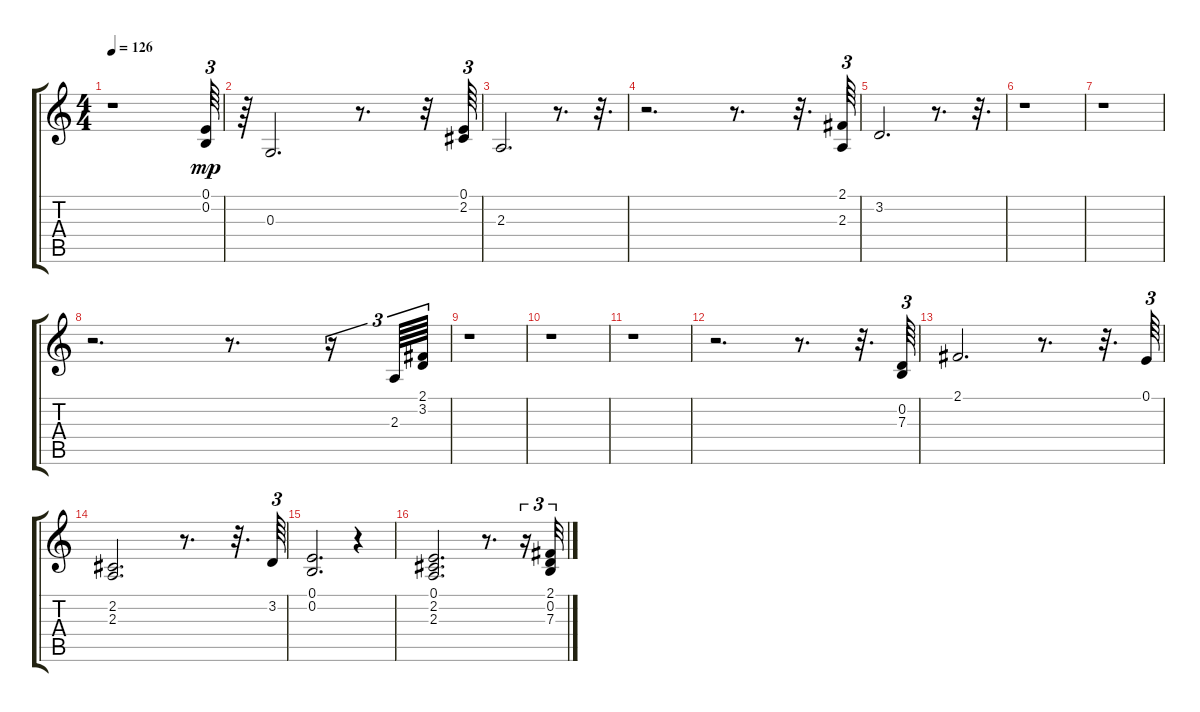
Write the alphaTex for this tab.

\track "" {instrument choiraahs}
\staff {score tabs}
\tuning (E4 B3 G3 D3 A2 E2) {hide}
\ts (4 4)
\tempo 126
\clef g2
\ks c
r.1{dy mp} (0.1 0.2).64{tu (3 2)} |
r.64 0.3.2{d} r.8{d} r.32 (0.1 2.2).64{tu (3 2)} |
2.3.2{d} r.8{d} r.32{d} |
r.2{d} r.8{d} r.32{d} (2.1 2.3).64{tu (3 2)} |
3.2.2{d} r.8{d} r.32{d} |
r.1 |
r.1 |
r.2{d} r.8{d} r.16{tu (3 2)} 2.3.64{tu (3 2)} (2.1 3.2).64{tu (3 2)} |
r.1 |
r.1 |
r.1 |
r.2{d} r.8{d} r.32{d} (0.2 7.3).64{tu (3 2)} |
2.1.2{d} r.8{d} r.32{d} 0.1.64{tu (3 2)} |
(2.2 2.3).2{d} r.8{d} r.32{d} 3.2.64{tu (3 2)} |
(0.1 0.2).2{d} r.4 |
(0.1 2.2 2.3).2{d} r.8{d} r.16{tu (3 2)} (2.1 0.2 7.3).32{tu (3 2)}
